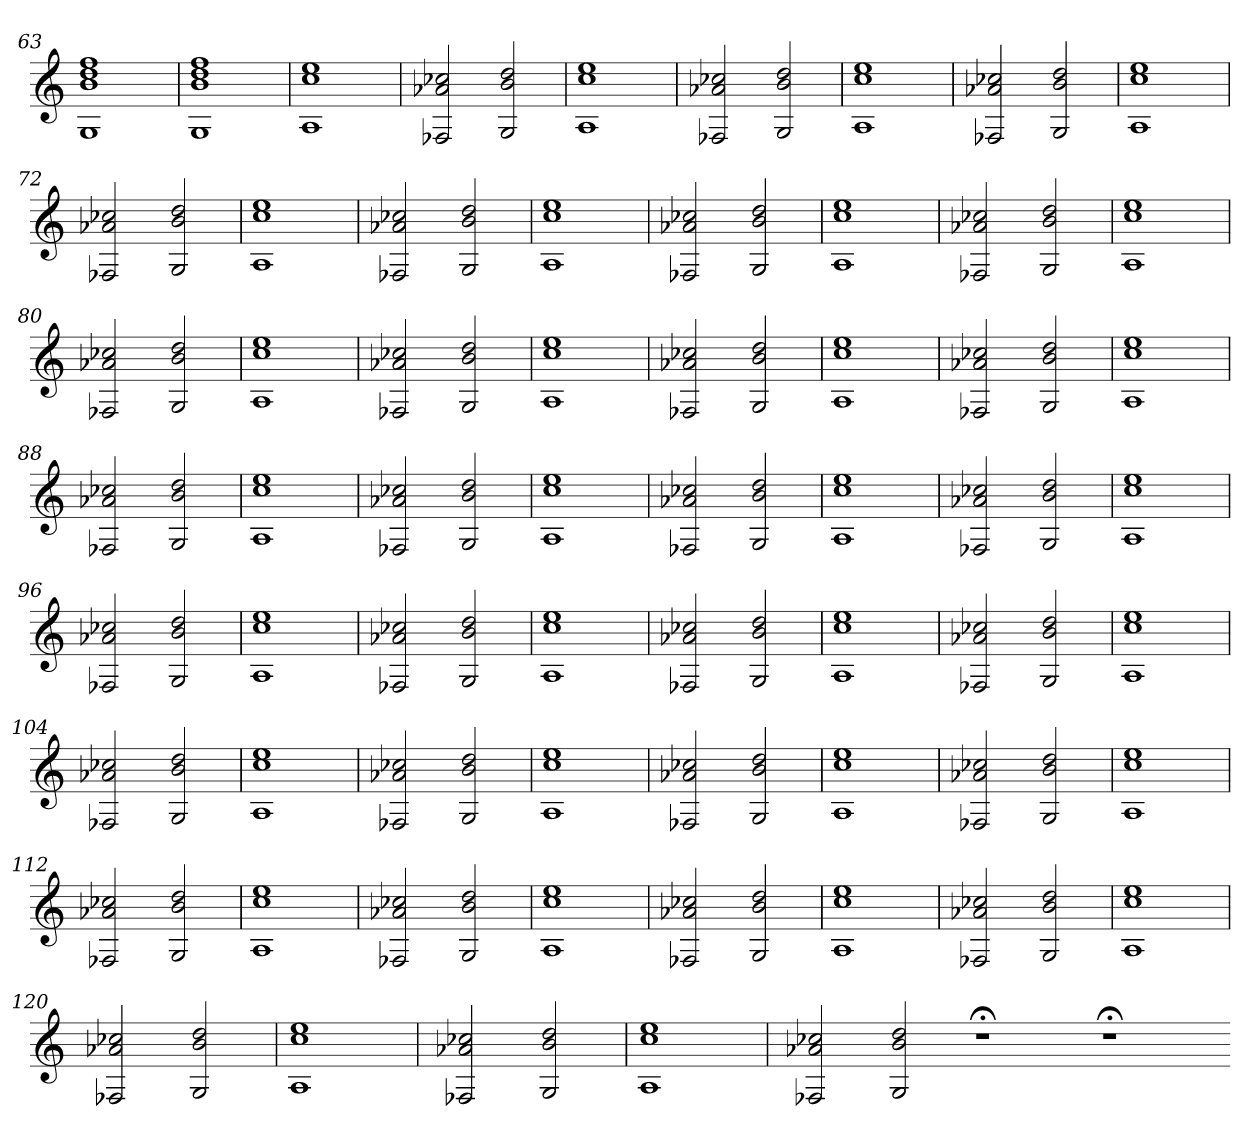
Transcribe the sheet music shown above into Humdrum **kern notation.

**kern
*part1
*staff1
=63
1G 1b 1dd 1ff
=64
1G 1b 1dd 1ff
=65
1A 1cc 1ee
=66
2F-X 2a-X 2cc-X
2G 2b 2dd
=67
1A 1cc 1ee
=68
2F-X 2a-X 2cc-X
2G 2b 2dd
=69
1A 1cc 1ee
=70
2F-X 2a-X 2cc-X
2G 2b 2dd
=71
1A 1cc 1ee
=72
2F-X 2a-X 2cc-X
2G 2b 2dd
=73
1A 1cc 1ee
=74
2F-X 2a-X 2cc-X
2G 2b 2dd
=75
1A 1cc 1ee
=76
2F-X 2a-X 2cc-X
2G 2b 2dd
=77
1A 1cc 1ee
=78
2F-X 2a-X 2cc-X
2G 2b 2dd
=79
1A 1cc 1ee
=80
2F-X 2a-X 2cc-X
2G 2b 2dd
=81
1A 1cc 1ee
=82
2F-X 2a-X 2cc-X
2G 2b 2dd
=83
1A 1cc 1ee
=84
2F-X 2a-X 2cc-X
2G 2b 2dd
=85
1A 1cc 1ee
=86
2F-X 2a-X 2cc-X
2G 2b 2dd
=87
1A 1cc 1ee
=88
2F-X 2a-X 2cc-X
2G 2b 2dd
=89
1A 1cc 1ee
=90
2F-X 2a-X 2cc-X
2G 2b 2dd
=91
1A 1cc 1ee
=92
2F-X 2a-X 2cc-X
2G 2b 2dd
=93
1A 1cc 1ee
=94
2F-X 2a-X 2cc-X
2G 2b 2dd
=95
1A 1cc 1ee
=96
2F-X 2a-X 2cc-X
2G 2b 2dd
=97
1A 1cc 1ee
=98
2F-X 2a-X 2cc-X
2G 2b 2dd
=99
1A 1cc 1ee
=100
2F-X 2a-X 2cc-X
2G 2b 2dd
=101
1A 1cc 1ee
=102
2F-X 2a-X 2cc-X
2G 2b 2dd
=103
1A 1cc 1ee
=104
2F-X 2a-X 2cc-X
2G 2b 2dd
=105
1A 1cc 1ee
=106
2F-X 2a-X 2cc-X
2G 2b 2dd
=107
1A 1cc 1ee
=108
2F-X 2a-X 2cc-X
2G 2b 2dd
=109
1A 1cc 1ee
=110
2F-X 2a-X 2cc-X
2G 2b 2dd
=111
1A 1cc 1ee
=112
2F-X 2a-X 2cc-X
2G 2b 2dd
=113
1A 1cc 1ee
=114
2F-X 2a-X 2cc-X
2G 2b 2dd
=115
1A 1cc 1ee
=116
2F-X 2a-X 2cc-X
2G 2b 2dd
=117
1A 1cc 1ee
=118
2F-X 2a-X 2cc-X
2G 2b 2dd
=119
1A 1cc 1ee
=120
2F-X 2a-X 2cc-X
2G 2b 2dd
=121
1A 1cc 1ee
=122
2F-X 2a-X 2cc-X
2G 2b 2dd
=123
1A 1cc 1ee
=124
2F-X 2a-X 2cc-X
2G 2b 2dd
1r;<
1r;<
=-
*-
